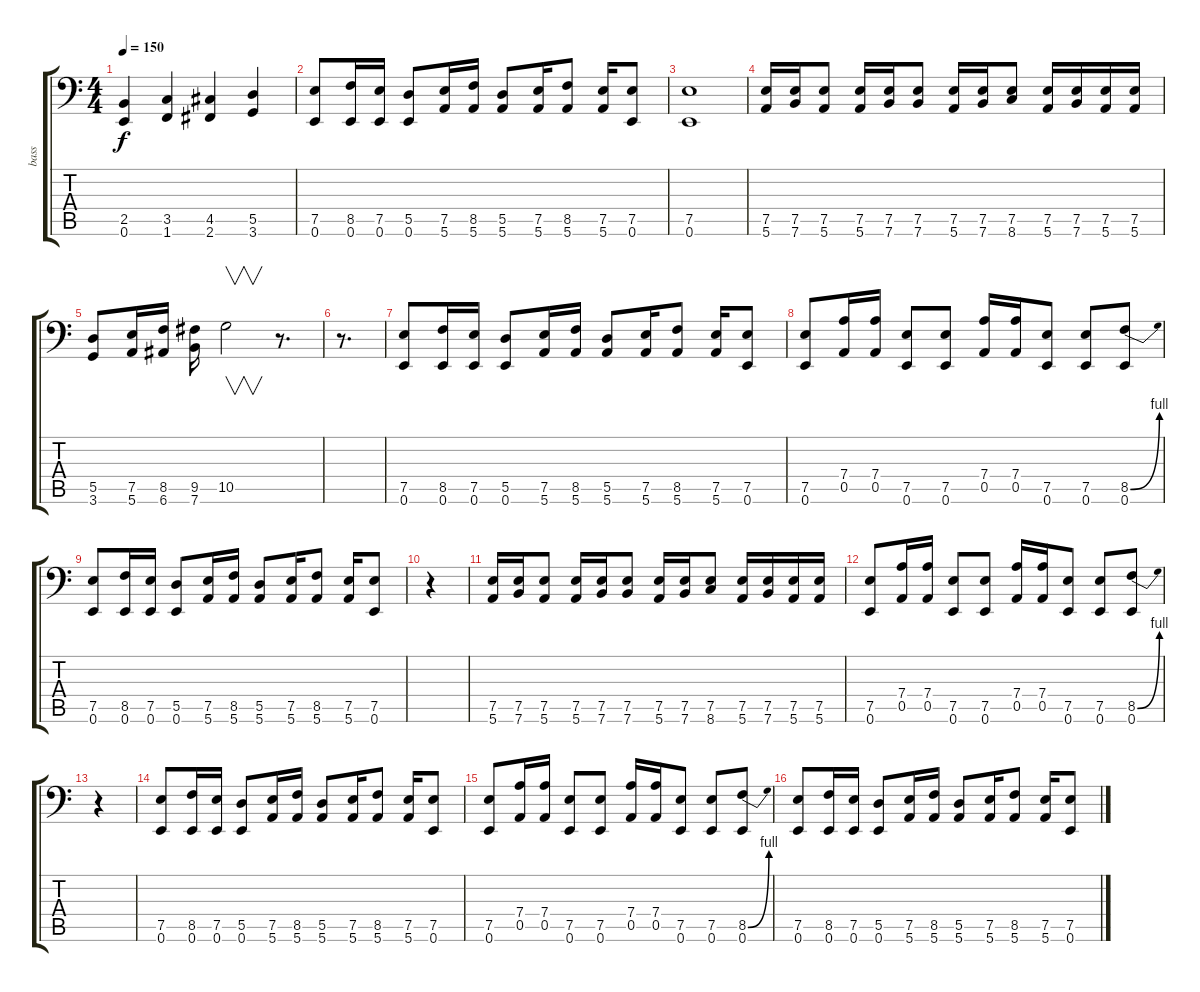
\track ("bass" "bass") {instrument fretlessbass}
\staff {score tabs}
\tuning (E3 B2 G2 D2 A1 E1) {hide}
\ts (4 4)
\tempo 150
\clef f4
\ks c
(2.5 0.6).4{dy f} (3.5 1.6).4 (4.5 2.6).4 (5.5 3.6).4 |
(7.5 0.6).8 (8.5 0.6).16 (7.5 0.6).16 (5.5 0.6).8 (7.5 5.6).16 (8.5 5.6).16 (5.5 5.6).8 (7.5 5.6).16 (8.5 5.6).8 (7.5 5.6).16 (7.5 0.6).8 |
(7.5 0.6).1 |
(7.5 5.6).16 (7.5 7.6).16 (7.5 5.6).8 (7.5 5.6).16 (7.5 7.6).16 (7.5 7.6).8 (7.5 5.6).16 (7.5 7.6).16 (7.5 8.6).8 (7.5 5.6).16 (7.5 7.6).16 (7.5 5.6).16 (7.5 5.6).16 |
(5.5 3.6).8 (7.5 5.6).16 (8.5 6.6).16 (9.5 7.6).16 10.5.2{v} r.8{d} |
r.8{d} |
(7.5 0.6).8 (8.5 0.6).16 (7.5 0.6).16 (5.5 0.6).8 (7.5 5.6).16 (8.5 5.6).16 (5.5 5.6).8 (7.5 5.6).16 (8.5 5.6).8 (7.5 5.6).16 (7.5 0.6).8 |
(7.5 0.6).8 (7.4 0.5).16 (7.4 0.5).16 (7.5 0.6).8 (7.5 0.6).8 (7.4 0.5).16 (7.4 0.5).16 (7.5 0.6).8 (7.5 0.6).8 (8.5{be (bend 0 0 60 4)} 0.6).8 |
(7.5 0.6).8 (8.5 0.6).16 (7.5 0.6).16 (5.5 0.6).8 (7.5 5.6).16 (8.5 5.6).16 (5.5 5.6).8 (7.5 5.6).16 (8.5 5.6).8 (7.5 5.6).16 (7.5 0.6).8 |
r.4 |
(7.5 5.6).16 (7.5 7.6).16 (7.5 5.6).8 (7.5 5.6).16 (7.5 7.6).16 (7.5 7.6).8 (7.5 5.6).16 (7.5 7.6).16 (7.5 8.6).8 (7.5 5.6).16 (7.5 7.6).16 (7.5 5.6).16 (7.5 5.6).16 |
(7.5 0.6).8 (7.4 0.5).16 (7.4 0.5).16 (7.5 0.6).8 (7.5 0.6).8 (7.4 0.5).16 (7.4 0.5).16 (7.5 0.6).8 (7.5 0.6).8 (8.5{be (bend 0 0 60 4)} 0.6).8 |
r.4 |
(7.5 0.6).8 (8.5 0.6).16 (7.5 0.6).16 (5.5 0.6).8 (7.5 5.6).16 (8.5 5.6).16 (5.5 5.6).8 (7.5 5.6).16 (8.5 5.6).8 (7.5 5.6).16 (7.5 0.6).8 |
(7.5 0.6).8 (7.4 0.5).16 (7.4 0.5).16 (7.5 0.6).8 (7.5 0.6).8 (7.4 0.5).16 (7.4 0.5).16 (7.5 0.6).8 (7.5 0.6).8 (8.5{be (bend 0 0 60 4)} 0.6).8 |
(7.5 0.6).8 (8.5 0.6).16 (7.5 0.6).16 (5.5 0.6).8 (7.5 5.6).16 (8.5 5.6).16 (5.5 5.6).8 (7.5 5.6).16 (8.5 5.6).8 (7.5 5.6).16 (7.5 0.6).8
